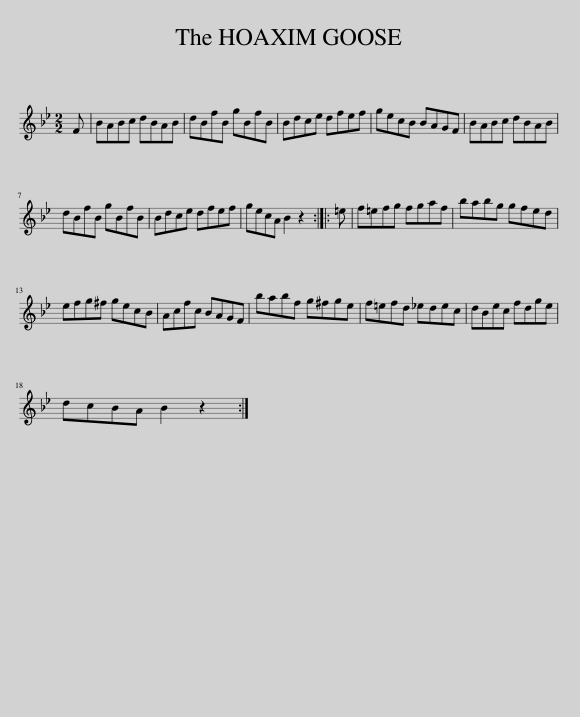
X:1
L:1/8
M:2/2
I:linebreak $
K:Bb
V:1 treble
V:1
 F | BABc dBAB | dBfB gBfB | Bdce dfef | gecB BAGF | %5
 BABc dBAB |$ dBfB gBfB | Bdce dfef | gecA B2 z2 :: =e | %10
 f=efg fgaf | babg gfed |$ efg^f gecB | Acfc BAGF | babf g^fge | %15
 f=efd _edec | dBec fdge |$ dcBA B2 z2 :| %18
